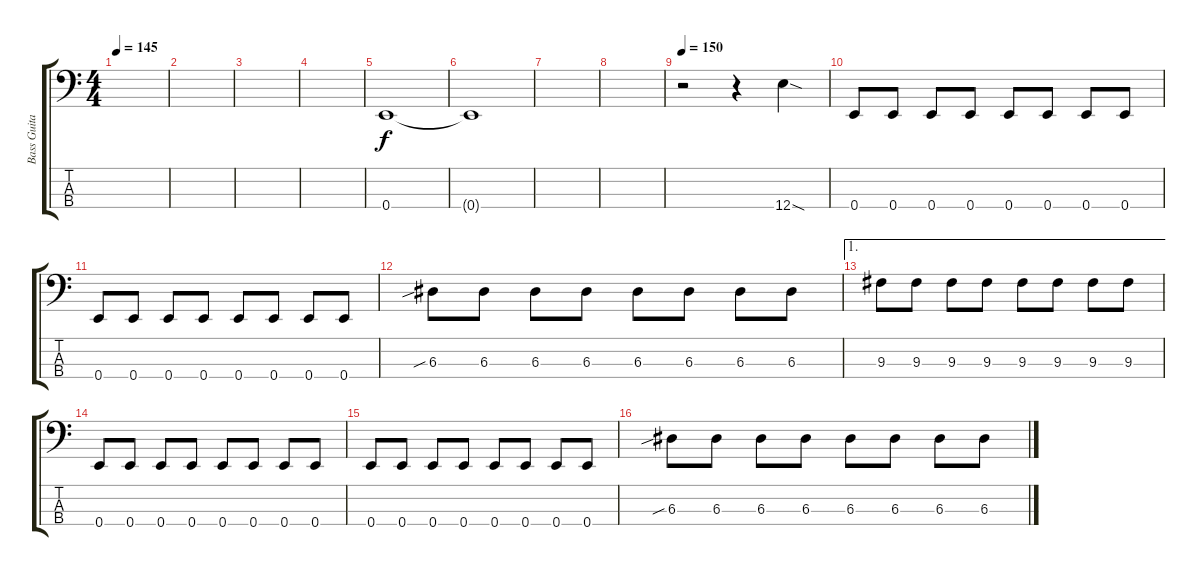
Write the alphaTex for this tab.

\track ("Bass Guitar" "Bass Guita") {instrument electricbassfinger}
\staff {score tabs}
\tuning (G2 D2 A1 E1) {hide}
\ts (4 4)
\tempo 145
\clef f4
\ks c
|
|
|
|
0.4.1 |
0.4{t}.1 |
|
|
\tempo 150
r.2 r.4 12.4{sod}.4{volume 10} |
0.4.8{volume 16} 0.4.8 0.4.8 0.4.8 0.4.8 0.4.8 0.4.8 0.4.8 |
0.4.8 0.4.8 0.4.8 0.4.8 0.4.8 0.4.8 0.4.8 0.4.8 |
6.3{sib}.8 6.3.8 6.3.8 6.3.8 6.3.8 6.3.8 6.3.8 6.3.8 |
\ae 1
9.3.8 9.3.8 9.3.8 9.3.8 9.3.8 9.3.8 9.3.8 9.3.8 |
0.4.8 0.4.8 0.4.8 0.4.8 0.4.8 0.4.8 0.4.8 0.4.8 |
0.4.8 0.4.8 0.4.8 0.4.8 0.4.8 0.4.8 0.4.8 0.4.8 |
6.3{sib}.8 6.3.8 6.3.8 6.3.8 6.3.8 6.3.8 6.3.8 6.3.8
